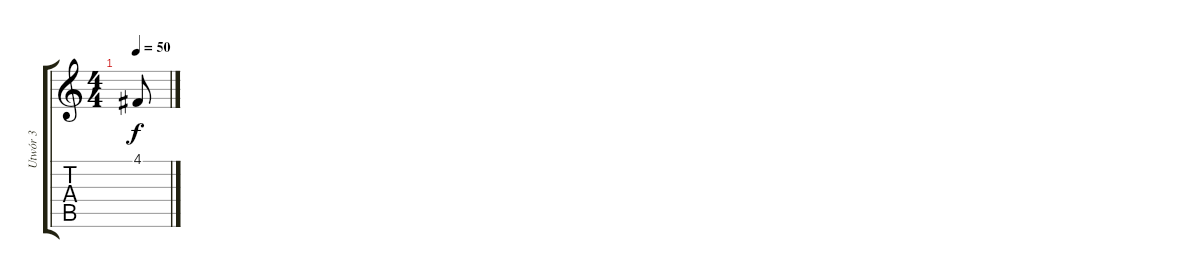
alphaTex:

\track ("Utwór 3" "Utwór 3") {instrument fx2soundtrack}
\staff {score tabs}
\tuning (D4 A3 F3 C3 G2 D2) {hide}
\ts (4 4)
\tempo 50
\clef g2
\ks c
4.1{t}.8{dy f}
